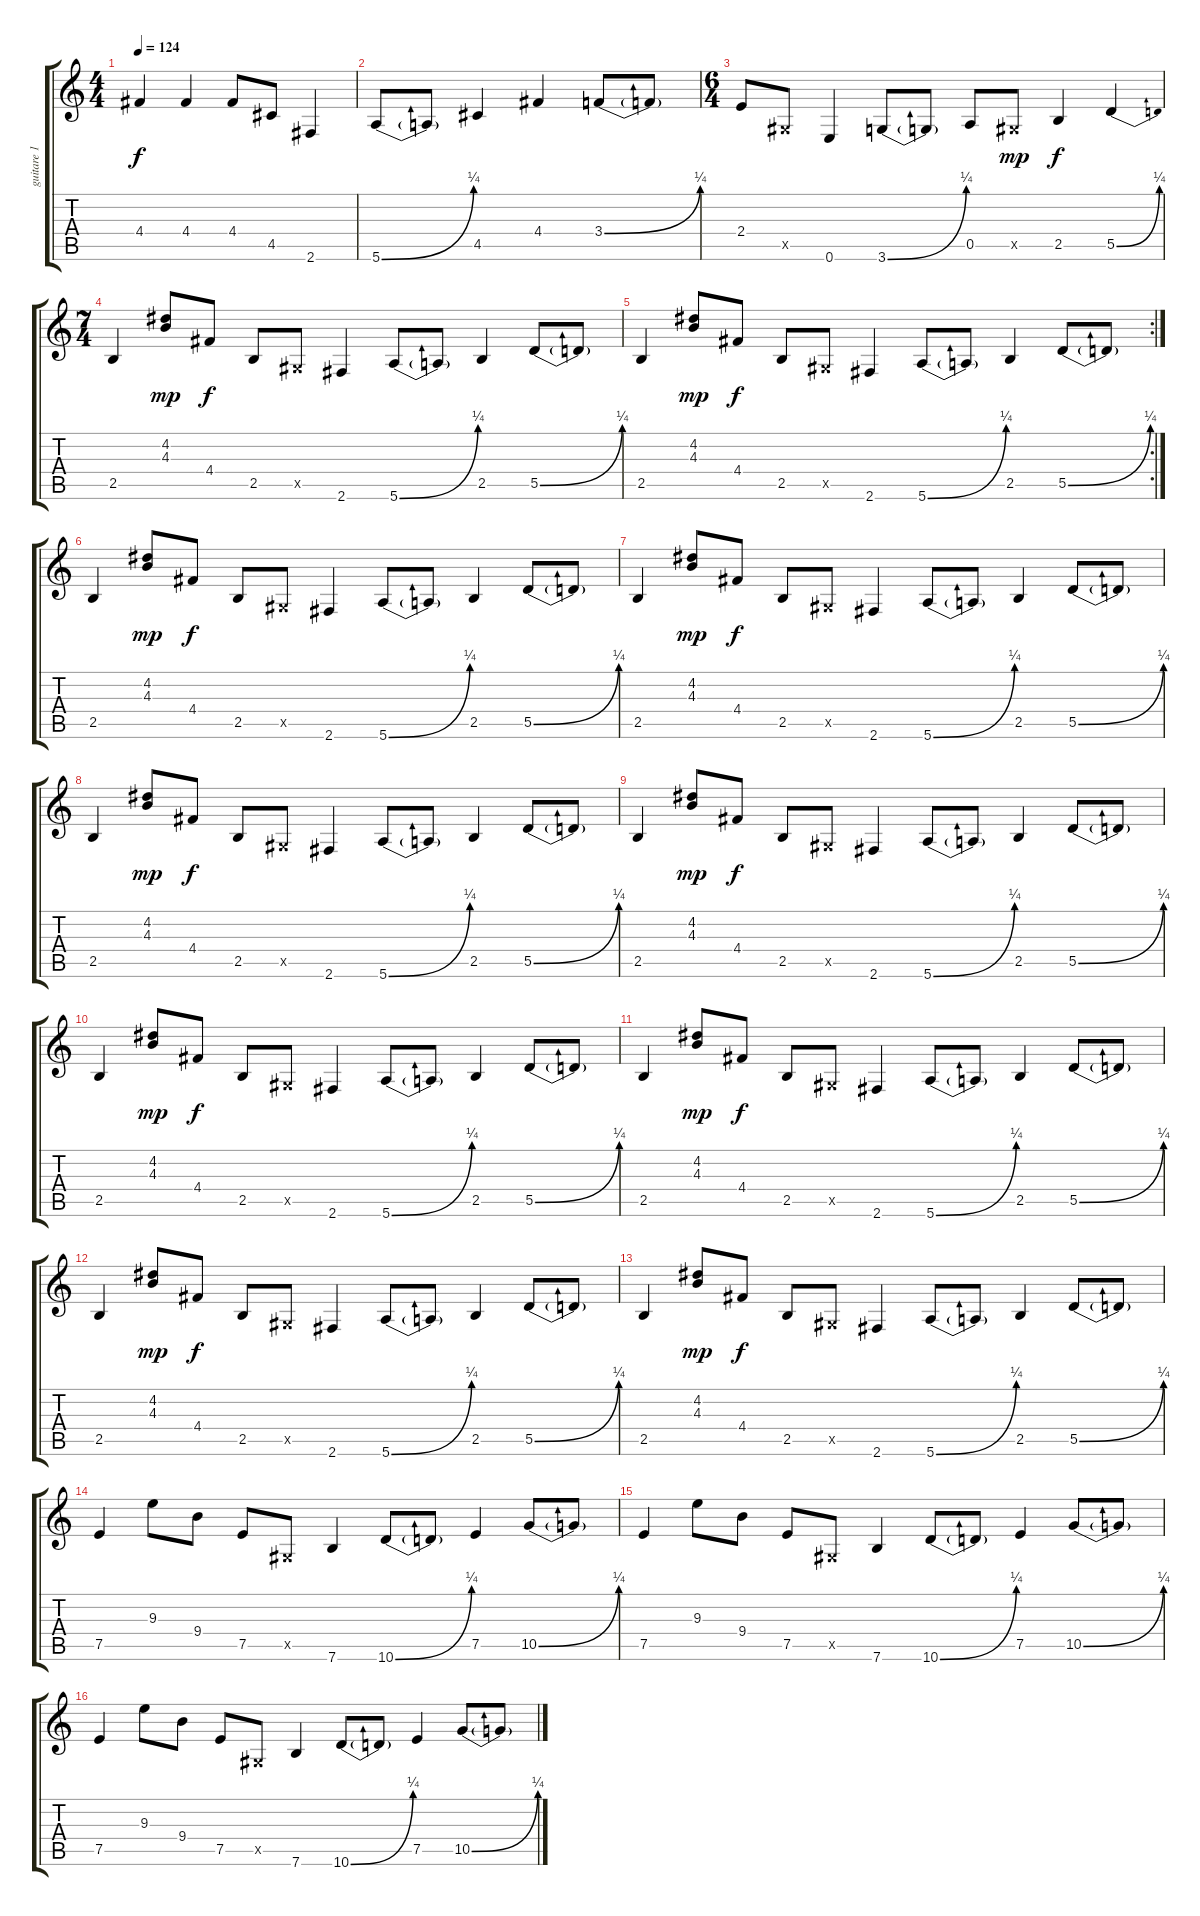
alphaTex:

\track ("guitare 1" "guitare 1") {instrument acousticguitarnylon}
\staff {score tabs}
\tuning (E4 B3 G3 D3 A2 E2) {hide}
\ts (4 4)
\tempo 124
\clef g2
\ks c
4.4.4{dy f} 4.4.4 4.4.8 4.5.8 2.6.4 |
5.6{be (bend 0 0 60 1)}.8 5.6{t}.8 4.5.4 4.4.4 3.4{be (bend 0 0 60 1)}.8 3.4{t}.8 |
\ts (6 4)
2.4.8 -1.5{x}.8 0.6.4 3.6{be (bend 0 0 60 1)}.8 3.6{t}.8 0.5.8 -1.5{x}.8{dy mp} 2.5.4{dy f} 5.5{be (bend 0 0 60 1)}.4 |
\ts (7 4)
2.5.4 (4.2 4.3).8{dy mp} 4.4.8{dy f} 2.5.8 -1.5{x}.8 2.6.4 5.6{be (bend 0 0 60 1)}.8 5.6{t}.8 2.5.4 5.5{be (bend 0 0 60 1)}.8 5.5{t}.8 |
\rc 2
2.5.4 (4.2 4.3).8{dy mp} 4.4.8{dy f} 2.5.8 -1.5{x}.8 2.6.4 5.6{be (bend 0 0 60 1)}.8 5.6{t}.8 2.5.4 5.5{be (bend 0 0 60 1)}.8 5.5{t}.8 |
2.5.4 (4.2 4.3).8{dy mp} 4.4.8{dy f} 2.5.8 -1.5{x}.8 2.6.4 5.6{be (bend 0 0 60 1)}.8 5.6{t}.8 2.5.4 5.5{be (bend 0 0 60 1)}.8 5.5{t}.8 |
2.5.4 (4.2 4.3).8{dy mp} 4.4.8{dy f} 2.5.8 -1.5{x}.8 2.6.4 5.6{be (bend 0 0 60 1)}.8 5.6{t}.8 2.5.4 5.5{be (bend 0 0 60 1)}.8 5.5{t}.8 |
2.5.4 (4.2 4.3).8{dy mp} 4.4.8{dy f} 2.5.8 -1.5{x}.8 2.6.4 5.6{be (bend 0 0 60 1)}.8 5.6{t}.8 2.5.4 5.5{be (bend 0 0 60 1)}.8 5.5{t}.8 |
2.5.4 (4.2 4.3).8{dy mp} 4.4.8{dy f} 2.5.8 -1.5{x}.8 2.6.4 5.6{be (bend 0 0 60 1)}.8 5.6{t}.8 2.5.4 5.5{be (bend 0 0 60 1)}.8 5.5{t}.8 |
2.5.4 (4.2 4.3).8{dy mp} 4.4.8{dy f} 2.5.8 -1.5{x}.8 2.6.4 5.6{be (bend 0 0 60 1)}.8 5.6{t}.8 2.5.4 5.5{be (bend 0 0 60 1)}.8 5.5{t}.8 |
2.5.4 (4.2 4.3).8{dy mp} 4.4.8{dy f} 2.5.8 -1.5{x}.8 2.6.4 5.6{be (bend 0 0 60 1)}.8 5.6{t}.8 2.5.4 5.5{be (bend 0 0 60 1)}.8 5.5{t}.8 |
2.5.4 (4.2 4.3).8{dy mp} 4.4.8{dy f} 2.5.8 -1.5{x}.8 2.6.4 5.6{be (bend 0 0 60 1)}.8 5.6{t}.8 2.5.4 5.5{be (bend 0 0 60 1)}.8 5.5{t}.8 |
2.5.4 (4.2 4.3).8{dy mp} 4.4.8{dy f} 2.5.8 -1.5{x}.8 2.6.4 5.6{be (bend 0 0 60 1)}.8 5.6{t}.8 2.5.4 5.5{be (bend 0 0 60 1)}.8 5.5{t}.8 |
7.5.4 9.3.8 9.4.8 7.5.8 -1.5{x}.8 7.6.4 10.6{be (bend 0 0 60 1)}.8 10.6{t}.8 7.5.4 10.5{be (bend 0 0 60 1)}.8 10.5{t}.8 |
7.5.4 9.3.8 9.4.8 7.5.8 -1.5{x}.8 7.6.4 10.6{be (bend 0 0 60 1)}.8 10.6{t}.8 7.5.4 10.5{be (bend 0 0 60 1)}.8 10.5{t}.8 |
7.5.4 9.3.8 9.4.8 7.5.8 -1.5{x}.8 7.6.4 10.6{be (bend 0 0 60 1)}.8 10.6{t}.8 7.5.4 10.5{be (bend 0 0 60 1)}.8 10.5{t}.8
